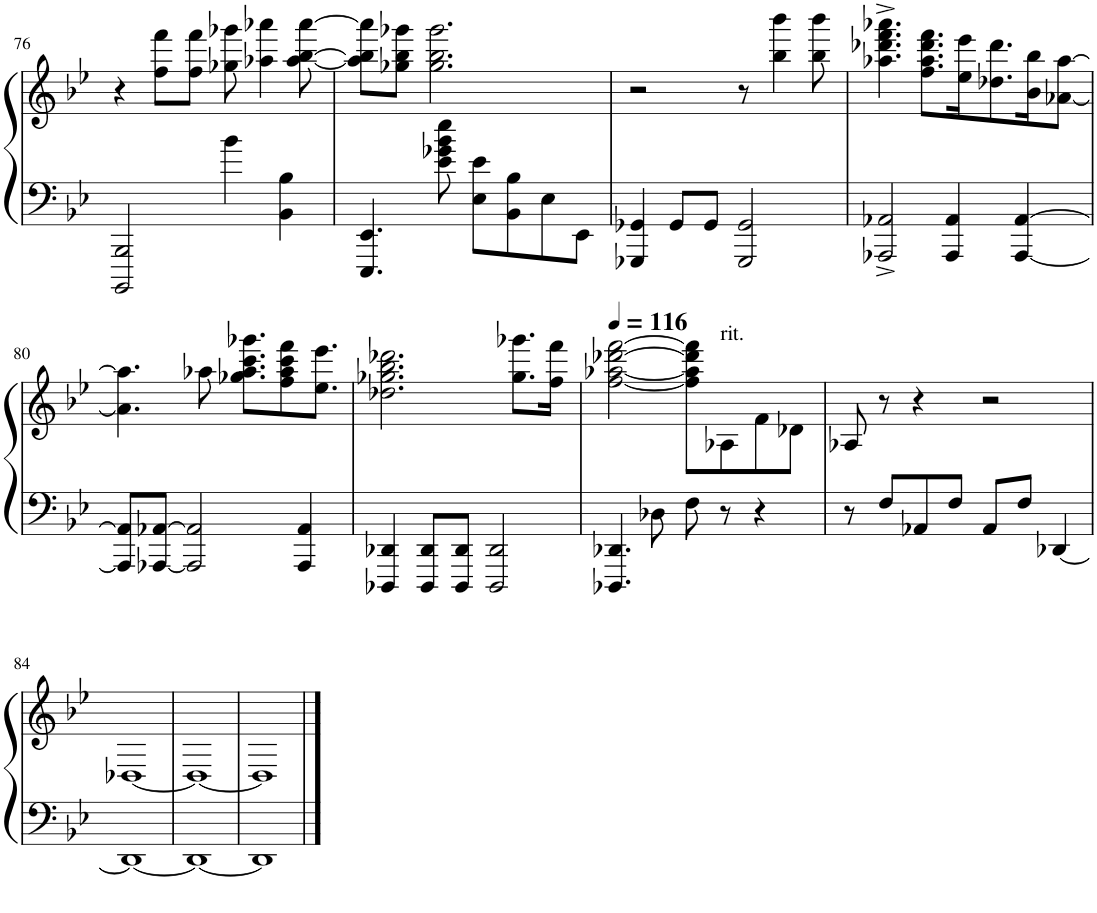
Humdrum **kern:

**kern	**kern
*part1	*part1
*staff2	*staff1
*I"Piano	*
*I'Pno	*
!!LO:PB:g=z
*clefF4	*clefG2
*k[b-e-]	*k[b-e-]
*M4/4	*M4/4
=76	=76
2BBBB-/ 2BBB-/	4r
.	8ff\ 8fff\L
.	8ff\ 8fff\J
4b-\	8gg-X\ 8ggg-X\
.	4aa-X\ 4aaa-X\
4BB-\ 4B-\	.
.	[8aa-\ [8bb-\ [8aaa-\
=77	=77
4.EEE-/ 4.EE-/	8aa-\] 8bb-\] 8aaa-\]L
.	8gg-X\ 8bb-\ 8ggg-X\J
.	2.gg-\ 2.bb-\ 2.ggg-\
8e-\ 8g-X\ 8b-\ 8ee-\	.
8E-\ 8e-\L	.
8BB-\ 8B-\	.
8E-\	.
8EE-\J	.
=78	=78
4GGG-X/ 4GG-X/	2r
8GG-/L	.
8GG-/J	.
2GGG-/ 2GG-/	8r
.	4bb-\ 4bbb-\
.	8bb-\ 8bbb-\
=79	=79
2AAA-X/^ 2AA-X/^	4.aa-X\^ 4.ddd-X\^ 4.fff\^ 4.aaa-X\^
.	8.ff\ 8.aa-\ 8.ddd-\ 8.fff\L
4AAA-/ 4AA-/	.
.	16ee-\ 16eee-\K
.	8.dd-X\ 8.ddd-\
[4AAA-/ [4AA-/	.
.	16b-\ 16bb-\K
.	[8a-X\ [8aa-\J
!!LO:LB:g=z
=80	=80
8AAA-/] 8AA-/]L	4.a-\] 4.aa-\]
[8AAA-X/ [8AA-X/J	.
2AAA-/] 2AA-/]	.
.	8aa-X\
.	8.gg-X\ 8.aa-\ 8.ccc\ 8.ggg-X\L
.	8ff\ 8aa-\ 8ccc\ 8fff\
4AAA-/ 4AA-/	.
.	8.ee-\ 8.eee-\J
=81	=81
4DDD-X/ 4DD-X/	2.dd-X\ 2.gg-X\ 2.bb-\ 2.ddd-X\
8DDD-/ 8DD-/L	.
8DDD-/ 8DD-/J	.
2DDD-/ 2DD-/	.
.	8.gg-\ 8.ggg-X\L
.	16ff\ 16fff\Jk
=82	=82
*	*MM116
4.DDD-X/ 4.DD-X/	[2ff\ [2aa-X\ [2ddd-X\ [2fff\
8D-X\	.
8F\	8ff\] 8aa-\] 8ddd-\] 8fff\]L
!	!LO:TX:a:t=rit.
8r	8A-X\
4r	8f\
.	8d-X\J
=83	=83
8r	8A-X/
8F/L	8r
8AA-X/	4r
8F/J	.
8AA-/L	2r
8F/J	.
[4DD-X/	.
!!LO:LB:g=z
=84	=84
1DD-_	[1D-X
=85	=85
1DD-_	1D-_
=86	=86
1DD-]	1D-]
==	==
*-	*-
